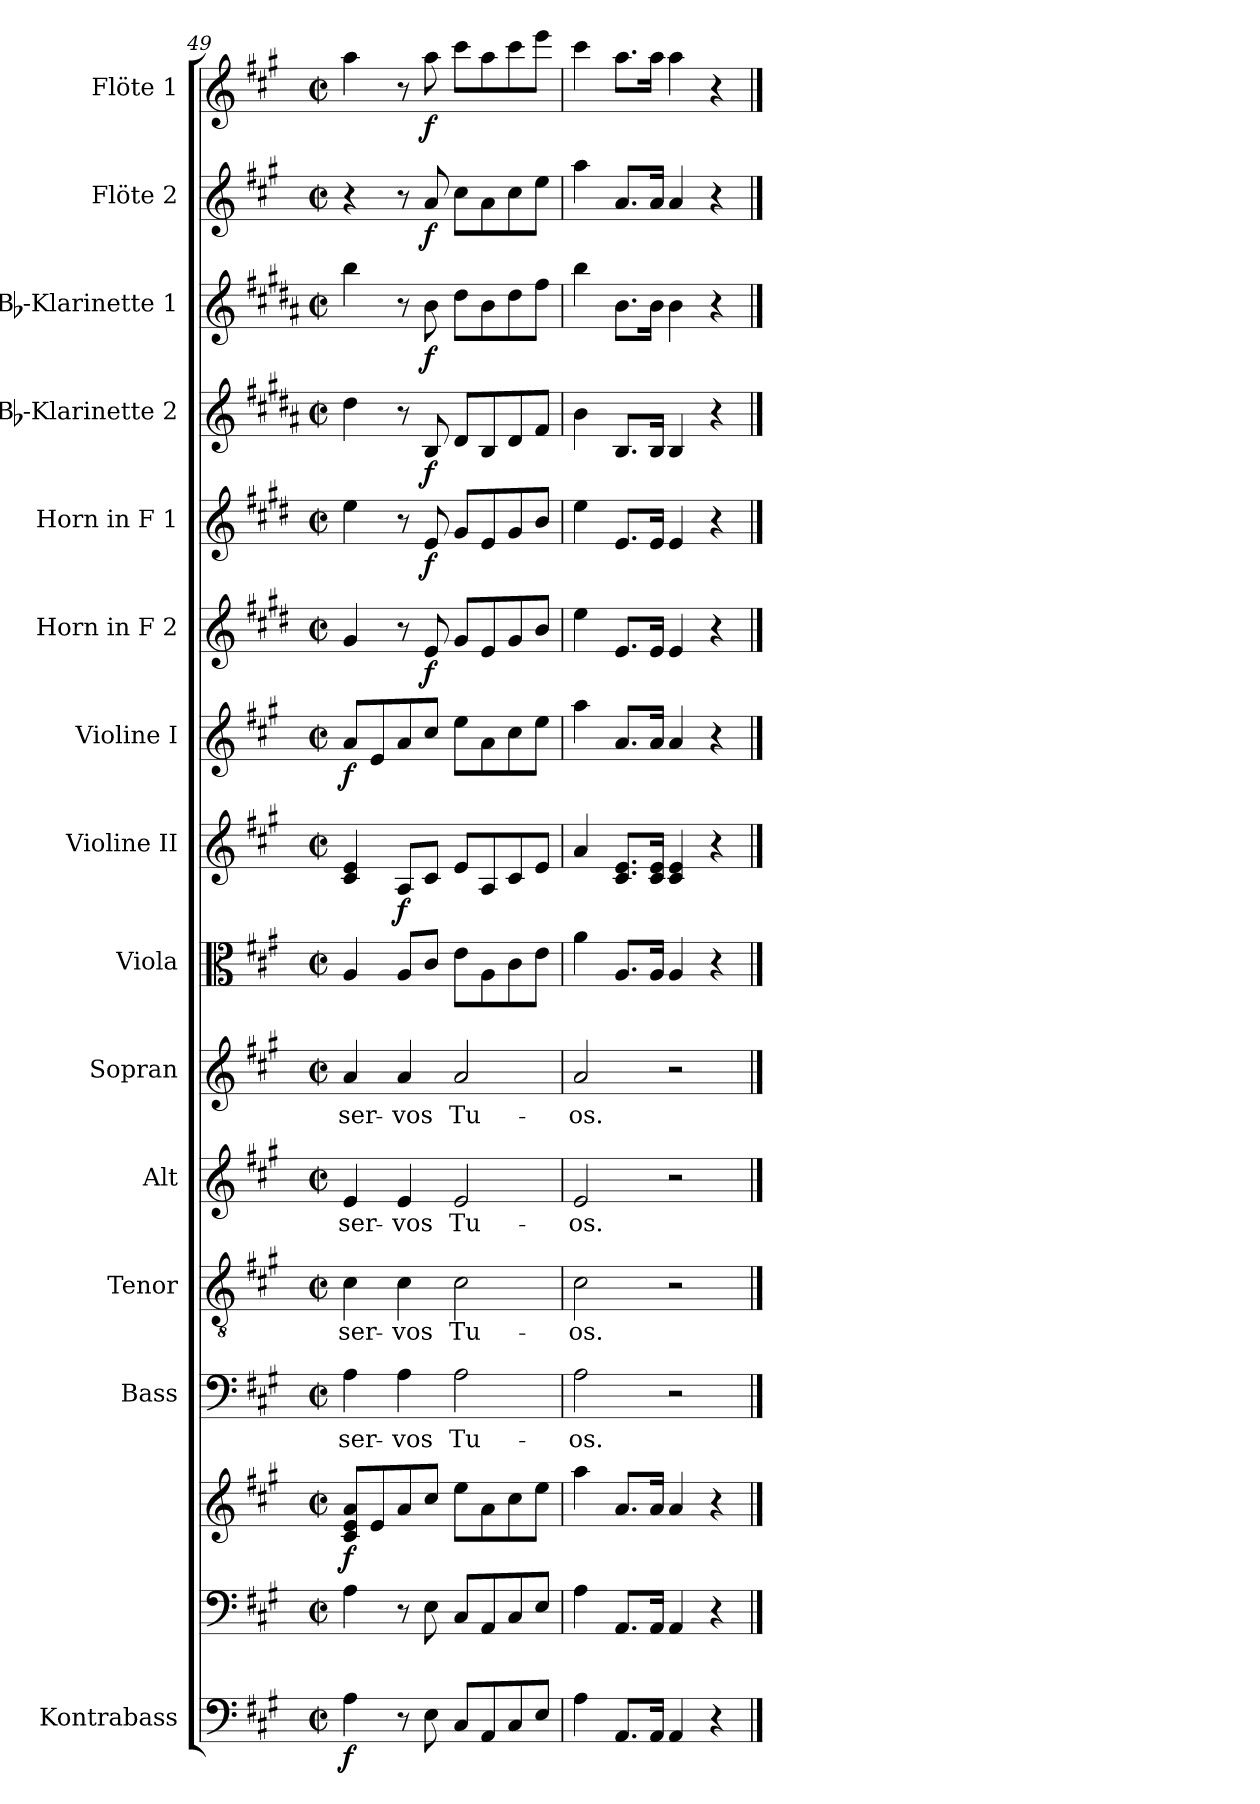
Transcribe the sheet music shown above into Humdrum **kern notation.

**kern	**dynam	**kern	**kern	**dynam	**kern	**text	**kern	**text	**kern	**text	**kern	**text	**kern	**kern	**dynam	**kern	**dynam	**kern	**dynam	**kern	**dynam	**kern	**dynam	**kern	**dynam	**kern	**dynam	**kern	**dynam
*part15	*part15	*part14	*part14	*part14	*part13	*part13	*part12	*part12	*part11	*part11	*part10	*part10	*part9	*part8	*part8	*part7	*part7	*part6	*part6	*part5	*part5	*part4	*part4	*part3	*part3	*part2	*part2	*part1	*part1
*staff16	*staff16	*staff15	*staff14	*staff14/15	*staff13	*staff13	*staff12	*staff12	*staff11	*staff11	*staff10	*staff10	*staff9	*staff8	*staff8	*staff7	*staff7	*staff6	*staff6	*staff5	*staff5	*staff4	*staff4	*staff3	*staff3	*staff2	*staff2	*staff1	*staff1
*I"Kontrabass	*	*	*	*	*I"Bass	*	*I"Tenor	*	*I"Alt	*	*I"Sopran	*	*I"Viola	*I"Violine II	*	*I"Violine I	*	*I"Horn in F 2	*	*I"Horn in F 1	*	*I"Bb-Klarinette 2	*	*I"Bb-Klarinette 1	*	*I"Flöte 2	*	*I"Flöte 1	*
*I'Kb.	*	*	*	*	*I'B.	*	*I'T.	*	*I'A.	*	*I'S.	*	*I'Vla.	*I'Vl. II	*	*I'Vl. I	*	*	*	*	*	*I'Bb Kl. 2	*	*I'Bb Kl. 1	*	*I'Fl. 2	*	*I'Fl. 1	*
!!LO:PB:g=z
*clefF4	*	*clefF4	*clefG2	*	*clefF4	*	*clefGv2	*	*clefG2	*	*clefG2	*	*clefC3	*clefG2	*	*clefG2	*	*clefG2	*	*clefG2	*	*clefG2	*	*clefG2	*	*clefG2	*	*clefG2	*
*ITrd7c12	*	*	*	*	*	*	*	*	*	*	*	*	*	*	*	*	*	*ITrd4c7	*	*ITrd4c7	*	*ITrd1c2	*	*ITrd1c2	*	*	*	*	*
*k[f#c#g#]	*	*k[f#c#g#]	*k[f#c#g#]	*	*k[f#c#g#]	*	*k[f#c#g#]	*	*k[f#c#g#]	*	*k[f#c#g#]	*	*k[f#c#g#]	*k[f#c#g#]	*	*k[f#c#g#]	*	*k[f#c#g#]	*	*k[f#c#g#]	*	*k[f#c#g#]	*	*k[f#c#g#]	*	*k[f#c#g#]	*	*k[f#c#g#]	*
*A:	*	*A:	*A:	*	*A:	*	*A:	*	*A:	*	*A:	*	*A:	*A:	*	*A:	*	*A:	*	*A:	*	*A:	*	*A:	*	*A:	*	*A:	*
*M2/2	*	*M2/2	*M2/2	*	*M2/2	*	*M2/2	*	*M2/2	*	*M2/2	*	*M2/2	*M2/2	*	*M2/2	*	*M2/2	*	*M2/2	*	*M2/2	*	*M2/2	*	*M2/2	*	*M2/2	*
*met(c|)	*	*met(c|)	*met(c|)	*	*met(c|)	*	*met(c|)	*	*met(c|)	*	*met(c|)	*	*met(c|)	*met(c|)	*	*met(c|)	*	*met(c|)	*	*met(c|)	*	*met(c|)	*	*met(c|)	*	*met(c|)	*	*met(c|)	*
=49	=49	=49	=49	=49	=49	=49	=49	=49	=49	=49	=49	=49	=49	=49	=49	=49	=49	=49	=49	=49	=49	=49	=49	=49	=49	=49	=49	=49	=49
!	!LO:DY:b	!	!	!LO:DY:b	!	!LO:LY:b	!	!LO:LY:b	!	!LO:LY:b	!	!LO:LY:b	!	!	!	!	!LO:DY:b	!	!	!	!	!	!	!	!	!	!	!	!
4AA\	f	4A\	8c#/ 8e/ 8a/L	f	4A\	ser-	4c#\	ser-	4e/	ser-	4a/	ser-	4A/	4c#/ 4e/	.	8a/L	f	4c#/	.	4a\	.	4cc#\	.	4aa\	.	4r	.	4aa\	.
.	.	.	8e/	.	.	.	.	.	.	.	.	.	.	.	.	8e/	.	.	.	.	.	.	.	.	.	.	.	.	.
!	!	!	!	!	!	!LO:LY:b	!	!LO:LY:b	!	!LO:LY:b	!	!LO:LY:b	!	!	!LO:DY:b	!	!	!	!	!	!	!	!	!	!	!	!	!	!
8r	.	8r	8a/	.	4A\	-vos	4c#\	-vos	4e/	-vos	4a/	-vos	8A/L	8A/L	f	8a/	.	8r	.	8r	.	8r	.	8r	.	8r	.	8r	.
!	!	!	!	!	!	!	!	!	!	!	!	!	!	!	!	!	!	!	!LO:DY:b	!	!LO:DY:b	!	!LO:DY:b	!	!LO:DY:b	!	!LO:DY:b	!	!LO:DY:b
8EE\	.	8E\	8cc#/J	.	.	.	.	.	.	.	.	.	8c#/J	8c#/J	.	8cc#/J	.	8A/	f	8A/	f	8A/	f	8a\	f	8a/	f	8aa\	f
!	!	!	!	!	!	!LO:LY:b	!	!LO:LY:b	!	!LO:LY:b	!	!LO:LY:b	!	!	!	!	!	!	!	!	!	!	!	!	!	!	!	!	!
8CC#/L	.	8C#/L	8ee\L	.	2A\	Tu-	2c#\	Tu-	2e/	Tu-	2a/	Tu-	8e\L	8e/L	.	8ee\L	.	8c#/L	.	8c#/L	.	8c#/L	.	8cc#\L	.	8cc#\L	.	8ccc#\L	.
8AAA/	.	8AA/	8a\	.	.	.	.	.	.	.	.	.	8A\	8A/	.	8a\	.	8A/	.	8A/	.	8A/	.	8a\	.	8a\	.	8aa\	.
8CC#/	.	8C#/	8cc#\	.	.	.	.	.	.	.	.	.	8c#\	8c#/	.	8cc#\	.	8c#/	.	8c#/	.	8c#/	.	8cc#\	.	8cc#\	.	8ccc#\	.
8EE/J	.	8E/J	8ee\J	.	.	.	.	.	.	.	.	.	8e\J	8e/J	.	8ee\J	.	8e/J	.	8e/J	.	8e/J	.	8ee\J	.	8ee\J	.	8eee\J	.
=50	=50	=50	=50	=50	=50	=50	=50	=50	=50	=50	=50	=50	=50	=50	=50	=50	=50	=50	=50	=50	=50	=50	=50	=50	=50	=50	=50	=50	=50
!	!	!	!	!	!	!LO:LY:b	!	!LO:LY:b	!	!LO:LY:b	!	!LO:LY:b	!	!	!	!	!	!	!	!	!	!	!	!	!	!	!	!	!
4AA\	.	4A\	4aa\	.	2A\	-os.	2c#\	-os.	2e/	-os.	2a/	-os.	4a\	4a/	.	4aa\	.	4a\	.	4a\	.	4a\	.	4aa\	.	4aa\	.	4ccc#\	.
8.AAA/L	.	8.AA/L	8.a/L	.	.	.	.	.	.	.	.	.	8.A/L	8.c#/ 8.e/L	.	8.a/L	.	8.A/L	.	8.A/L	.	8.A/L	.	8.a\L	.	8.a/L	.	8.aa\L	.
16AAA/Jk	.	16AA/Jk	16a/Jk	.	.	.	.	.	.	.	.	.	16A/Jk	16c#/ 16e/Jk	.	16a/Jk	.	16A/Jk	.	16A/Jk	.	16A/Jk	.	16a\Jk	.	16a/Jk	.	16aa\Jk	.
4AAA/	.	4AA/	4a/	.	2r	.	2r	.	2r	.	2r	.	4A/	4c#/ 4e/	.	4a/	.	4A/	.	4A/	.	4A/	.	4a\	.	4a/	.	4aa\	.
4r	.	4r	4r	.	.	.	.	.	.	.	.	.	4r	4r	.	4r	.	4r	.	4r	.	4r	.	4r	.	4r	.	4r	.
==	==	==	==	==	==	==	==	==	==	==	==	==	==	==	==	==	==	==	==	==	==	==	==	==	==	==	==	==	==
*-	*-	*-	*-	*-	*-	*-	*-	*-	*-	*-	*-	*-	*-	*-	*-	*-	*-	*-	*-	*-	*-	*-	*-	*-	*-	*-	*-	*-	*-
